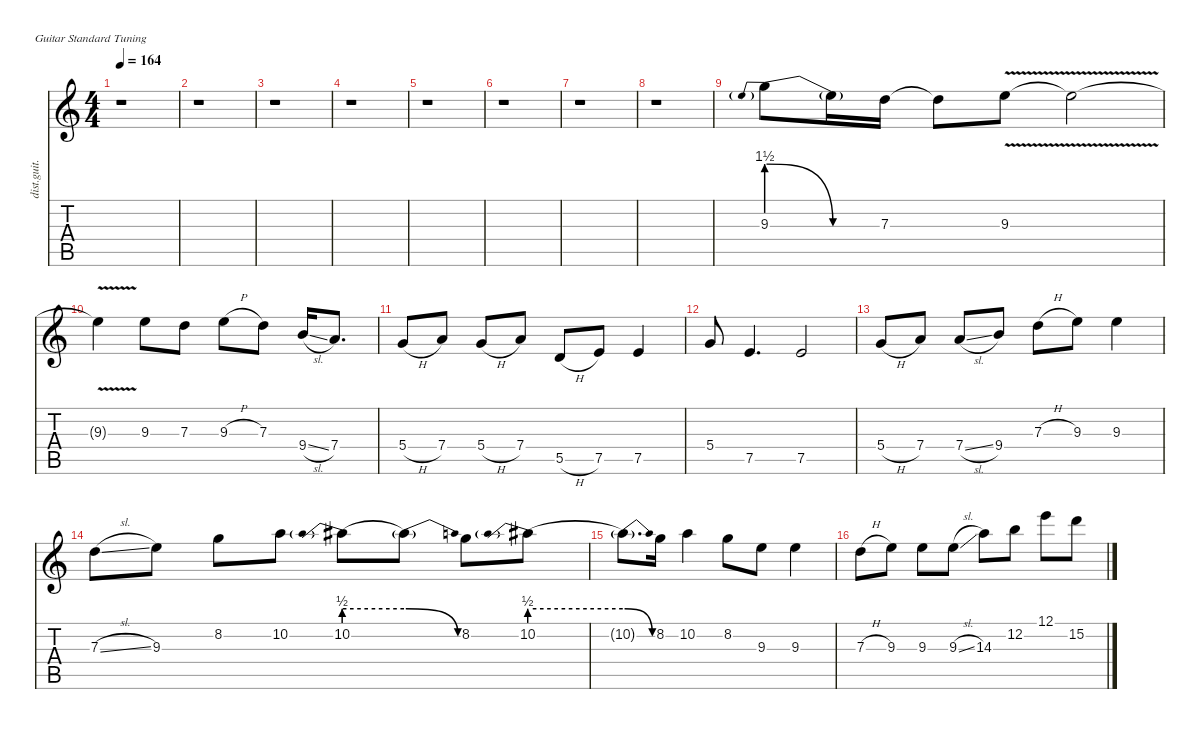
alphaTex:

\defaultSystemsLayout 4
\hideDynamics
\bracketExtendMode nobrackets
\track ("Lead Guitar" "dist.guit.") {instrument distortionguitar}
\staff {score tabs}
\tuning (E4 B3 G3 D3 A2 E2)
\ts (4 4)
\tempo 164
\clef g2
\ks c
r.1{dy f} |
r.1 |
r.1 |
r.1 |
r.1 |
r.1 |
r.1 |
r.1 |
9.3{be (prebendrelease 0 6 60 0)}.8 9.3{be (hold 0 0 60 0) t}.16 7.3.16 7.3{t}.8 9.3{v}.8 9.3{v t}.2 |
9.3{v t}.4 9.3.8 7.3.8 9.3{h}.8 7.3.8 9.4{sl}.16 7.4.8{d} |
5.4{h}.8 7.4.8 5.4{h}.8 7.4.8 5.5{h}.8 7.5.8 7.5.4 |
5.4.8 7.5.4{d} 7.5.2 |
5.4{h}.8 7.4.8 7.4{sl}.8 9.4.8 7.3{h}.8 9.3.8 9.3.4 |
7.3{sl}.8 9.3.8 8.2.8 10.2.8 10.2{be (prebend 0 2 60 2)}.8 10.2{be (release 0 2 60 0) t}.8 8.2.8 10.2{be (prebend 0 2 60 2)}.8 |
10.2{be (release 0 2 60 0) t}.8{d} 8.2.16 10.2.4 8.2.8 9.3.8 9.3.4 |
7.3{h}.8 9.3.8 9.3.8 9.3{sl}.8 14.3.8 12.2.8 12.1.8 15.2.8
